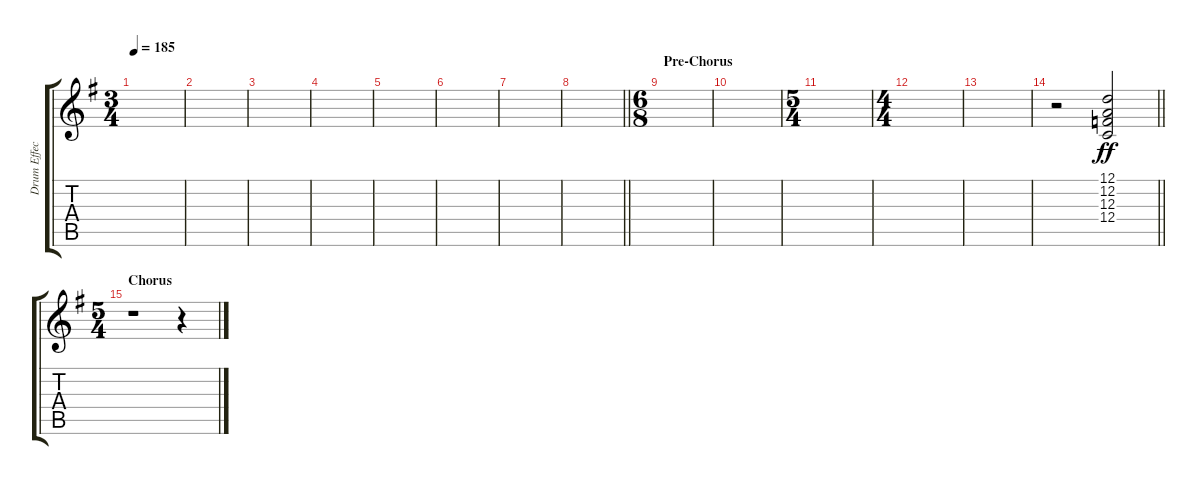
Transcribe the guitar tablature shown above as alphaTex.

\track ("Drum Effects" "Drum Effec") {instrument reversecymbal}
\staff {score tabs}
\tuning (D4 A3 F3 C3 G2 C2) {hide}
\ts (3 4)
\tempo 185
\clef g2
\ks g
|
|
|
|
|
|
|
\barLineRight lightlight
|
\ts (6 8)
\section ("" "Pre-Chorus")
|
|
\ts (5 4)
|
\ts (4 4)
|
|
\barLineRight lightlight
r.2 (12.1 12.2 12.3 12.4).2{dy ff} |
\ts (5 4)
\section ("" "Chorus")
r.1 r.4
